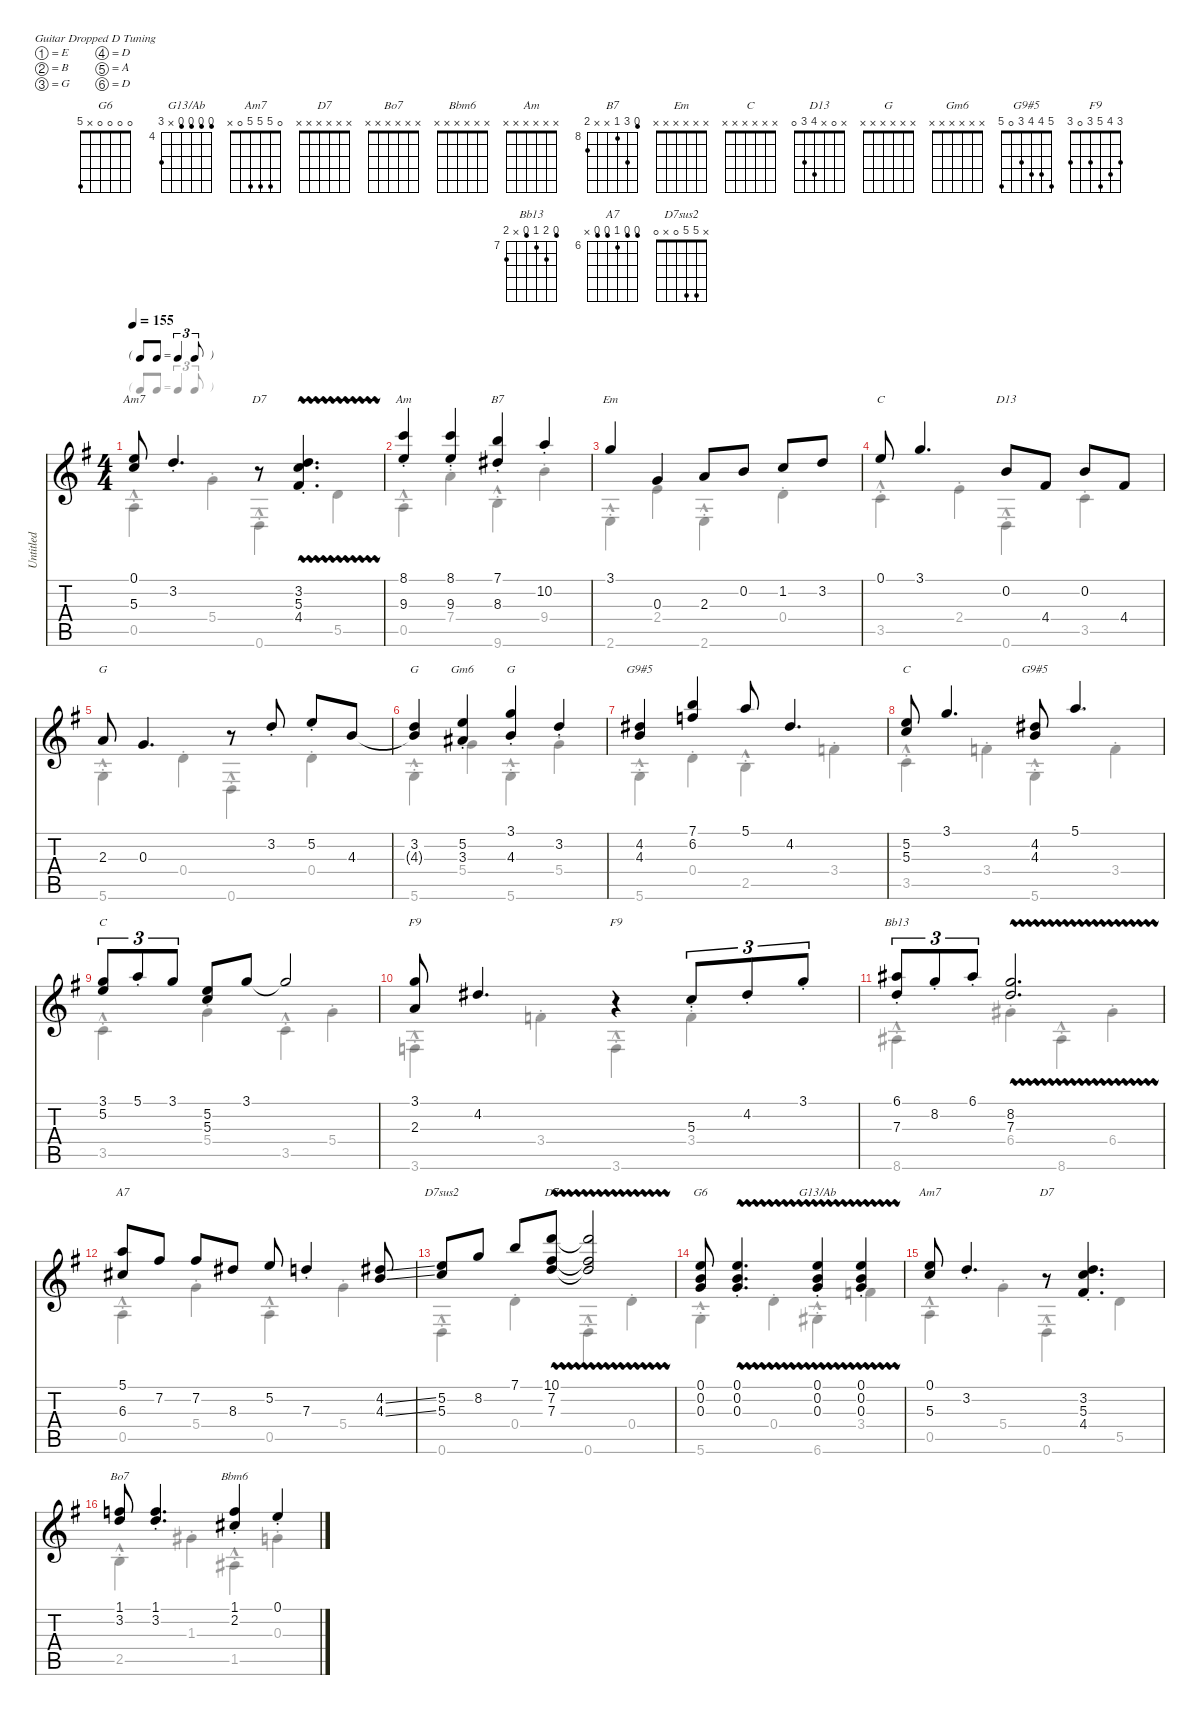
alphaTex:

\defaultSystemsLayout 4
\hideDynamics
\bracketExtendMode nobrackets
\otherSystemsTrackNameOrientation horizontal
\track ("Untitled" "Untitled") {instrument fretlessbass}
\staff {score tabs}
\tuning (E4 B3 G3 D3 A2 D2)
\chord ("G6" 0 0 0 0 x 5)
\chord ("G13/Ab" 3 3 3 3 x 6) {firstfret 4}
\chord ("Am7" 0 5 5 5 0 x)
\chord ("D7" x x x x x x)
\chord ("Bo7" x x x x x x)
\chord ("Bbm6" x x x x x x)
\chord ("Am" x x x x x x)
\chord ("B7" 7 10 8 x x 9) {firstfret 8}
\chord ("Em" x x x x x x)
\chord ("C" x x x x x x)
\chord ("D13" x 0 x 4 3 0)
\chord ("G" x x x x x x)
\chord ("Gm6" x x x x x x)
\chord ("G9#5" 5 4 4 3 0 5)
\chord ("F9" 3 4 5 3 0 3)
\chord ("Bb13" 6 8 7 6 x 8) {firstfret 7}
\chord ("A7" 5 5 6 5 5 x) {firstfret 6}
\chord ("D7sus2" x 5 5 0 x 0)
\voice
\ts (4 4)
\tf triplet8th
\tempo 155
\clef g2
\ks g
(0.1{acc forcenatural} 5.3{acc forcenatural}).8{ch "Am7" dy mf} 3.2{st acc forcenatural}.4{d} r.8{ch "D7"} (3.2{vw st acc forcenatural} 5.3{vw st acc forcenatural} 4.4{vw st acc #}).4{d} |
(8.1{st acc forcenatural} 9.3{st acc forcenatural}).4{ch "Am"} (8.1{st acc forcenatural} 9.3{st acc forcenatural}).4 (7.1{st acc forcenatural} 8.3{st acc #}).4{ch "B7"} 10.2{st acc forcenatural}.4 |
3.1{acc forcenatural}.4{ch "Em"} 0.3{acc forcenatural}.4 2.3{acc forcenatural}.8 0.2{acc forcenatural}.8 1.2{acc forcenatural}.8 3.2{acc forcenatural}.8 |
0.1{acc forcenatural}.8{ch "C"} 3.1{acc forcenatural}.4{d} 0.2{acc forcenatural}.8{ch "D13"} 4.4{acc #}.8 0.2{acc forcenatural}.8 4.4{acc #}.8 |
2.3{acc forcenatural}.8{ch "G"} 0.3{acc forcenatural}.4{d} r.8 3.2{st acc forcenatural}.8 5.2{st acc forcenatural}.8 4.3{acc forcenatural}.8 |
(3.2{acc forcenatural} 4.3{t acc forcenatural}).4{ch "G"} (5.2{st acc forcenatural} 3.3{st acc #}).4{ch "Gm6"} (3.1{st acc forcenatural} 4.3{st acc forcenatural}).4{ch "G"} 3.2{st acc forcenatural}.4 |
(4.2{acc #} 4.3{acc forcenatural}).4{ch "G9#5"} (7.1{acc forcenatural} 6.2{acc forcenatural}).4 5.1{acc forcenatural}.8 4.2{acc #}.4{d} |
(5.2{acc forcenatural} 5.3{acc forcenatural}).8{ch "C"} 3.1{acc forcenatural}.4{d} (4.2{acc #} 4.3{acc forcenatural}).8{ch "G9#5"} 5.1{acc forcenatural}.4{d} |
(3.1{acc forcenatural} 5.2{acc forcenatural}).8{tu (3 2) ch "C"} 5.1{st acc forcenatural}.8{tu (3 2)} 3.1{acc forcenatural}.8{tu (3 2)} (5.2{acc forcenatural} 5.3{acc forcenatural}).8 3.1{acc forcenatural}.8 3.1{t acc forcenatural}.2 |
(3.1{acc forcenatural} 2.3{acc forcenatural}).8{ch "F9"} 4.2{acc #}.4{d} r.4{ch "F9"} 5.3{st acc forcenatural}.8{tu (3 2)} 4.2{st acc #}.8{tu (3 2)} 3.1{st acc forcenatural}.8{tu (3 2)} |
(6.1{st acc #} 7.3{st acc forcenatural}).8{tu (3 2) ch "Bb13"} 8.2{st acc forcenatural}.8{tu (3 2)} 6.1{st acc #}.8{tu (3 2)} (8.2{vw acc forcenatural} 7.3{vw acc forcenatural}).2{d} |
(5.1{acc forcenatural} 6.3{acc #}).8{ch "A7"} 7.2{acc #}.8 7.2{acc #}.8 8.3{acc #}.8 5.2{acc forcenatural}.8 7.3{st acc forcenatural}.4 (4.2{ss acc #} 4.3{ss acc forcenatural}).8 |
(5.2{acc forcenatural} 5.3{acc forcenatural}).8{ch "D7sus2"} 8.2{acc forcenatural}.8 7.1{acc forcenatural}.8 (10.1{vw acc forcenatural} 7.2{vw acc #} 7.3{vw acc forcenatural}).8{ch "D7"} (10.1{vw t acc forcenatural} 7.2{vw t acc #} 7.3{vw t acc forcenatural}).2 |
(0.1{acc forcenatural} 0.2{acc forcenatural} 0.3{acc forcenatural}).8{ch "G6"} (0.1{vw st acc forcenatural} 0.2{vw st acc forcenatural} 0.3{vw st acc forcenatural}).4{d} (0.1{vw st acc forcenatural} 0.2{vw st acc forcenatural} 0.3{vw st acc forcenatural}).4{ch "G13/Ab"} (0.1{vw st acc forcenatural} 0.2{vw st acc forcenatural} 0.3{vw st acc forcenatural}).4 |
(0.1{acc forcenatural} 5.3{acc forcenatural}).8{ch "Am7"} 3.2{st acc forcenatural}.4{d} r.8{ch "D7"} (3.2{st acc forcenatural} 5.3{st acc forcenatural} 4.4{st acc #}).4{d} |
(1.1{acc forcenatural} 3.2{acc forcenatural}).8{ch "Bo7"} (1.1{st acc forcenatural} 3.2{st acc forcenatural}).4{d} (1.1{st acc forcenatural} 2.2{st acc #}).4{ch "Bbm6"} 0.1{st acc forcenatural}.4
\voice
\clef g2
\ottava regular
\simile none
\ks g
0.5{hac st acc forcenatural}.4{dy mf} 5.4{st acc forcenatural}.4 0.6{hac st acc forcenatural}.4 5.5{acc forcenatural}.4 |
0.5{hac st acc forcenatural}.4 7.4{st acc forcenatural}.4 9.6{hac st acc forcenatural}.4 9.4{st acc forcenatural}.4 |
2.6{hac st acc forcenatural}.4 2.4{st acc forcenatural}.4 2.6{hac st acc forcenatural}.4 0.4{st acc forcenatural}.4 |
3.5{hac st acc forcenatural}.4 2.4{st acc forcenatural}.4 0.6{hac st acc forcenatural}.4 3.5{st acc forcenatural}.4 |
5.6{hac st acc forcenatural}.4 0.4{st acc forcenatural}.4 0.6{hac st acc forcenatural}.4 0.4{st acc forcenatural}.4 |
5.6{hac st acc forcenatural}.4 5.4{st acc forcenatural}.4 5.6{hac st acc forcenatural}.4 5.4{st acc forcenatural}.4 |
5.6{hac st acc forcenatural}.4 0.4{st acc forcenatural}.4 2.5{hac st acc forcenatural}.4 3.4{st acc forcenatural}.4 |
3.5{hac st acc forcenatural}.4 3.4{st acc forcenatural}.4 5.6{hac st acc forcenatural}.4 3.4{st acc forcenatural}.4 |
3.5{hac st acc forcenatural}.4 5.4{st acc forcenatural}.4 3.5{hac st acc forcenatural}.4 5.4{st acc forcenatural}.4 |
3.6{hac st acc forcenatural}.4 3.4{st acc forcenatural}.4 3.6{hac st acc forcenatural}.4 3.4{st acc forcenatural}.4 |
8.6{hac st acc #}.4 6.4{st acc #}.4 8.6{hac st acc #}.4 6.4{st acc #}.4 |
0.5{hac st acc forcenatural}.4 5.4{st acc forcenatural}.4 0.5{hac st acc forcenatural}.4 5.4{st acc forcenatural}.4 |
0.6{hac st acc forcenatural}.4 0.4{st acc forcenatural}.4 0.6{hac st acc forcenatural}.4 0.4{st acc forcenatural}.4 |
5.6{hac st acc forcenatural}.4 0.4{st acc forcenatural}.4 6.6{hac st acc #}.4 3.4{st acc forcenatural}.4 |
0.5{hac st acc forcenatural}.4 5.4{st acc forcenatural}.4 0.6{hac st acc forcenatural}.4 5.5{acc forcenatural}.4 |
2.5{hac st acc forcenatural}.4 1.3{st acc #}.4 1.5{hac st acc #}.4 0.3{st acc forcenatural}.4
